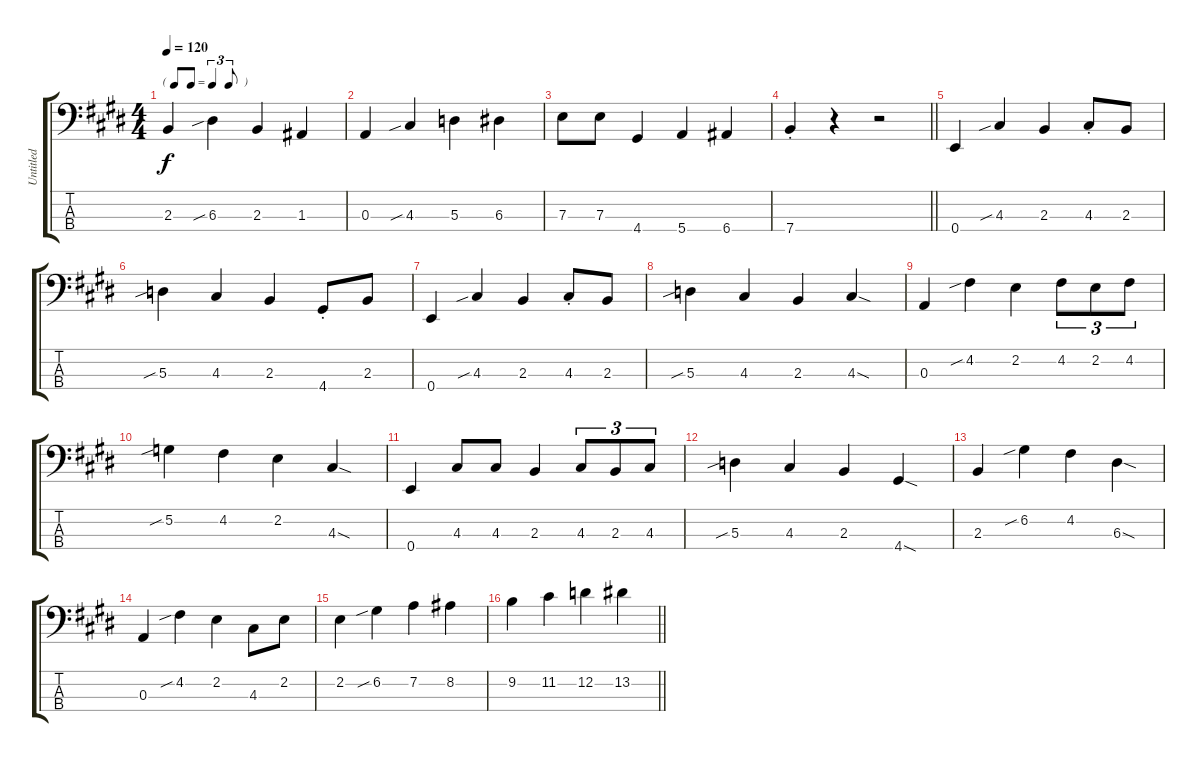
\track ("Untitled" "Untitled") {instrument electricbassfinger}
\staff {score tabs}
\tuning (G2 D2 A1 E1) {hide}
\ts (4 4)
\tf triplet8th
\tempo 120
\clef f4
\ks e
2.3.4{dy f} 6.3{sib}.4 2.3.4 1.3.4 |
\ks c#minor
0.3.4 4.3{sib}.4 5.3.4 6.3.4 |
7.3.8 7.3.8 4.4.4 5.4.4 6.4.4 |
\barLineRight lightlight
7.4{st}.4 r.4 r.2 |
0.4.4 4.3{sib}.4 2.3.4 4.3{st}.8 2.3.8 |
5.3{sib}.4 4.3.4 2.3.4 4.4{st}.8 2.3.8 |
0.4.4 4.3{sib}.4 2.3.4 4.3{st}.8 2.3.8 |
5.3{sib}.4 4.3.4 2.3.4 4.3{sod}.4 |
0.3.4 4.2{sib}.4 2.2.4 4.2.8{tu (3 2)} 2.2.8{tu (3 2)} 4.2.8{tu (3 2)} |
5.2{sib}.4 4.2.4 2.2.4 4.3{sod}.4 |
0.4.4 4.3.8 4.3.8 2.3.4 4.3.8{tu (3 2)} 2.3.8{tu (3 2)} 4.3.8{tu (3 2)} |
5.3{sib}.4 4.3.4 2.3.4 4.4{sod}.4 |
2.3.4 6.2{sib}.4 4.2.4 6.3{sod}.4 |
0.3.4 4.2{sib}.4 2.2.4 4.3.8 2.2.8 |
2.2.4 6.2{sib}.4 7.2.4 8.2.4 |
\barLineRight lightlight
9.2.4 11.2.4 12.2.4 13.2.4
